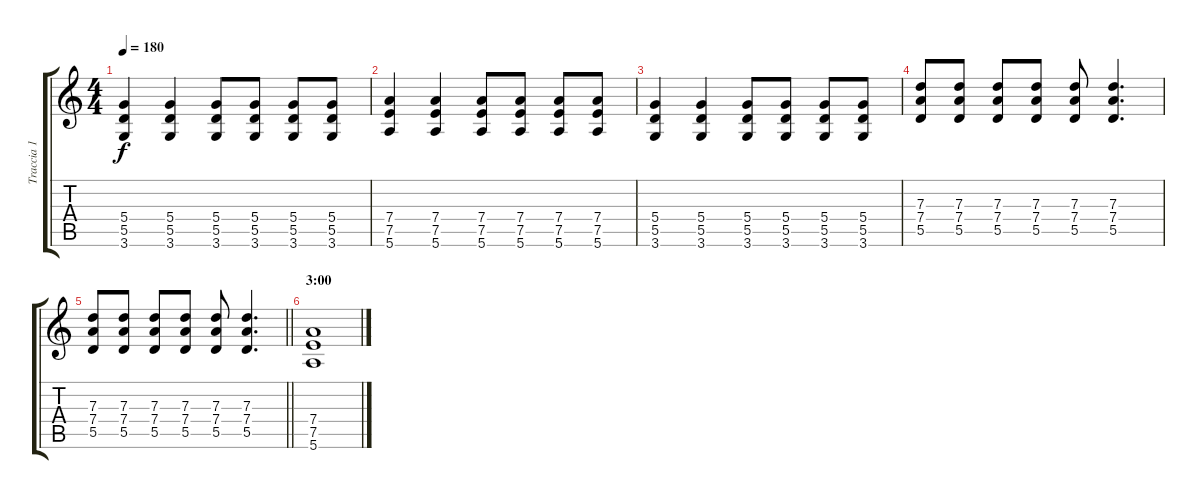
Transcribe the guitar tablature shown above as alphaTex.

\track ("Traccia 1" "Traccia 1") {instrument distortionguitar}
\staff {score tabs}
\tuning (E4 B3 G3 D3 A2 E2) {hide}
\ts (4 4)
\tempo 180
\clef g2
\ks c
(5.4 5.5 3.6).4{dy f} (5.4 5.5 3.6).4 (5.4 5.5 3.6).8 (5.4 5.5 3.6).8 (5.4 5.5 3.6).8 (5.4 5.5 3.6).8 |
(7.4 7.5 5.6).4 (7.4 7.5 5.6).4 (7.4 7.5 5.6).8 (7.4 7.5 5.6).8 (7.4 7.5 5.6).8 (7.4 7.5 5.6).8 |
(5.4 5.5 3.6).4 (5.4 5.5 3.6).4 (5.4 5.5 3.6).8 (5.4 5.5 3.6).8 (5.4 5.5 3.6).8 (5.4 5.5 3.6).8 |
(7.3 7.4 5.5).8 (7.3 7.4 5.5).8 (7.3 7.4 5.5).8 (7.3 7.4 5.5).8 (7.3 7.4 5.5).8 (7.3 7.4 5.5).4{d} |
\barLineRight lightlight
(7.3 7.4 5.5).8 (7.3 7.4 5.5).8 (7.3 7.4 5.5).8 (7.3 7.4 5.5).8 (7.3 7.4 5.5).8 (7.3 7.4 5.5).4{d} |
\section ("" "3:00")
(7.4 7.5 5.6).1
